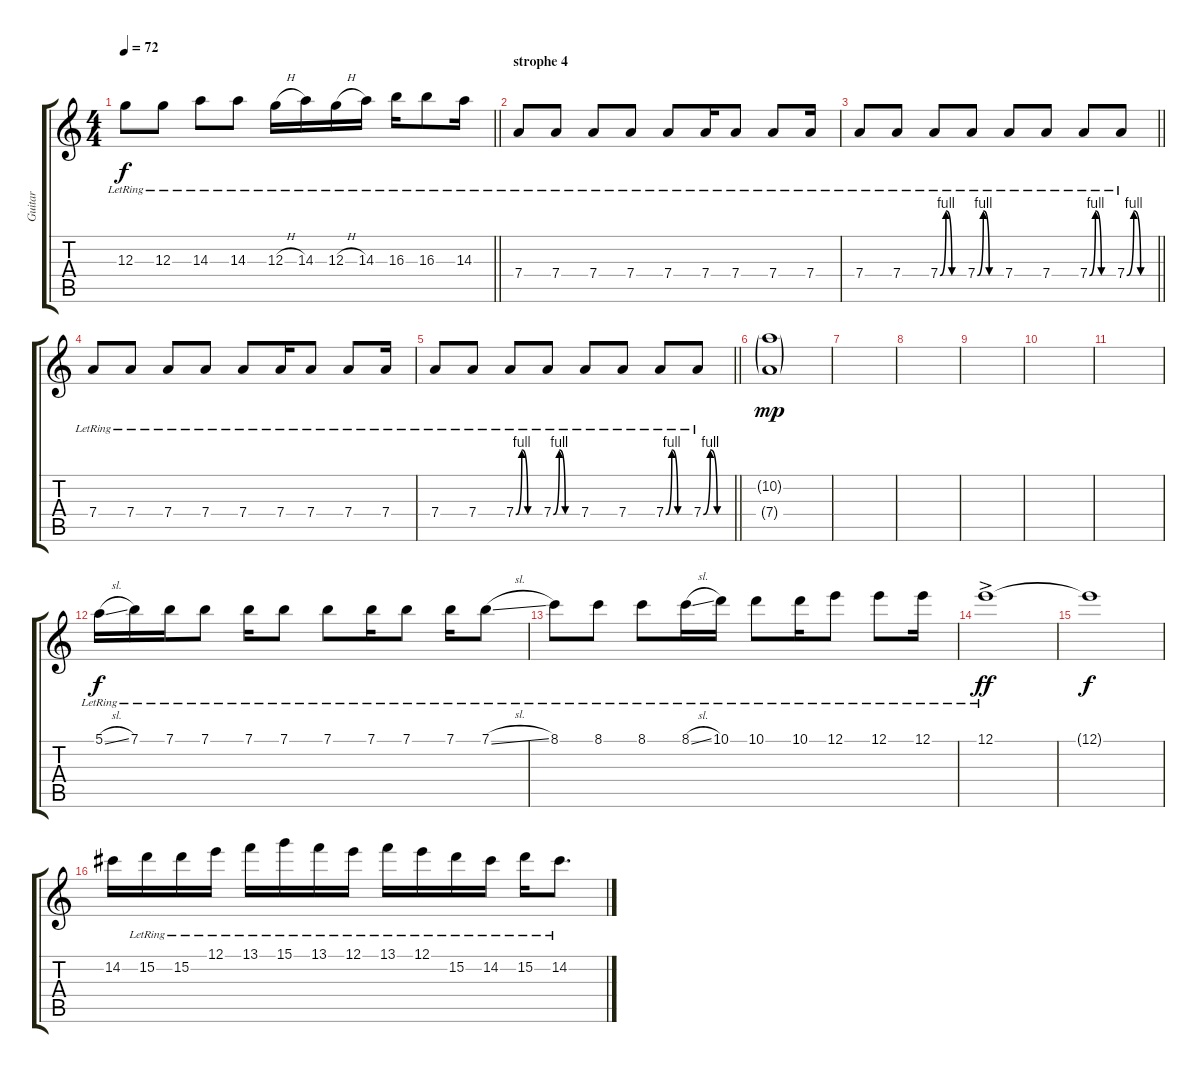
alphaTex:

\track ("Guitar" "Guitar") {instrument electricguitarclean}
\staff {score tabs}
\tuning (E4 B3 G3 D3 A2 E2) {hide}
\ts (4 4)
\tempo 72
\clef g2
\barLineRight lightlight
\ks c
12.3{lr}.8{dy f} 12.3{lr}.8 14.3{lr}.8 14.3{lr}.8 12.3{h lr}.16 14.3{lr}.16 12.3{h lr}.16 14.3{lr}.16 16.3{lr}.16 16.3{lr}.8 14.3{lr}.16 |
\section ("" "strophe 4")
7.4{lr}.8{instrument electricguitarclean} 7.4{lr}.8 7.4{lr}.8 7.4{lr}.8 7.4{lr}.8 7.4{lr}.16 7.4{lr}.8 7.4{lr}.8 7.4{lr}.16 |
\barLineRight lightlight
7.4{lr}.8 7.4{lr}.8 7.4{be (custom 0 0 15 4 30 0 60 0) lr}.8 7.4{be (custom 0 0 15 4 30 0 60 0) lr}.8 7.4{lr}.8 7.4{lr}.8 7.4{be (custom 0 0 15 4 30 0 60 0) lr}.8 7.4{be (custom 0 0 15 4 30 0 60 0) lr}.8 |
7.4{lr}.8{instrument electricguitarclean} 7.4{lr}.8 7.4{lr}.8 7.4{lr}.8 7.4{lr}.8 7.4{lr}.16 7.4{lr}.8 7.4{lr}.8 7.4{lr}.16 |
\barLineRight lightlight
7.4{lr}.8 7.4{lr}.8 7.4{be (custom 0 0 15 4 30 0 60 0) lr}.8 7.4{be (custom 0 0 15 4 30 0 60 0) lr}.8 7.4{lr}.8 7.4{lr}.8 7.4{be (custom 0 0 15 4 30 0 60 0) lr}.8 7.4{be (custom 0 0 15 4 30 0 60 0) lr}.8 |
(10.2{g} 7.4{g}).1{dy mp} |
|
|
|
|
|
5.1{sl lr}.16{dy f volume 2} 7.1{lr}.16 7.1{lr}.16{volume 3} 7.1{lr}.8 7.1{lr}.16{volume 4} 7.1{lr}.8 7.1{lr}.8{volume 6} 7.1{lr}.16{volume 8} 7.1{lr}.8{volume 12} 7.1{lr}.16{volume 14} 7.1{sl lr}.8{volume 16} |
8.1{lr}.8 8.1{lr}.8 8.1{lr}.8 8.1{sl lr}.16 10.1{lr}.16 10.1{lr}.8 10.1{lr}.16 12.1{lr}.8 12.1{lr}.8 12.1{lr}.16 |
12.1{ac lr}.1{dy ff} |
12.1{t}.1{dy f} |
14.2.16 15.2{lr}.16 15.2{lr}.16 12.1{lr}.16 13.1{lr}.16 15.1{lr}.16 13.1{lr}.16 12.1{lr}.16 13.1{lr}.16 12.1{lr}.16 15.2{lr}.16 14.2{lr}.16 15.2{lr}.16 14.2{lr}.8{d}
